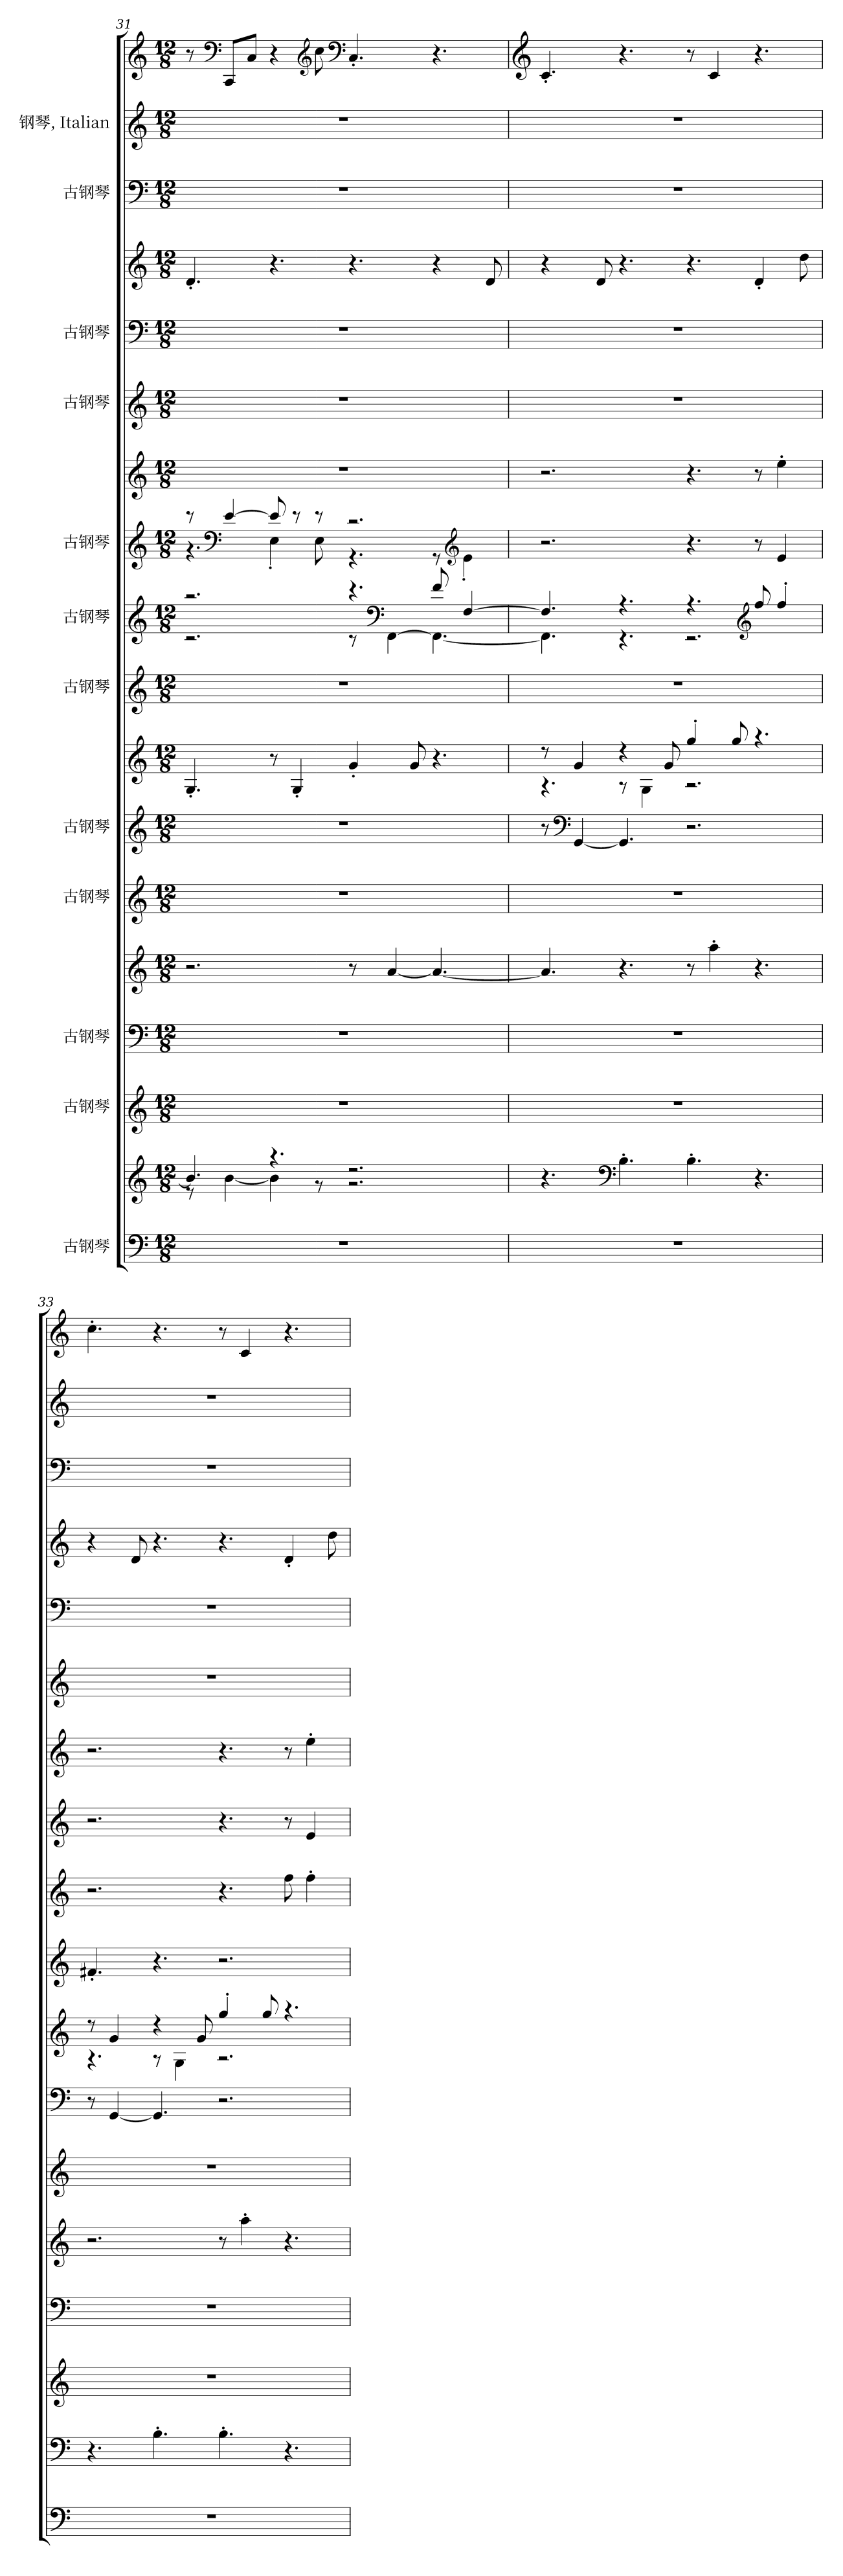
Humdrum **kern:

**kern	**kern	**kern	**kern	**kern	**kern	**kern	**kern	**kern	**kern	**kern	**kern	**kern	**kern	**kern	**kern	**kern	**kern
*part12	*part12	*part11	*part10	*part10	*part9	*part8	*part8	*part7	*part6	*part5	*part5	*part4	*part3	*part3	*part2	*part1	*part1
*staff18	*staff17	*staff16	*staff15	*staff14	*staff13	*staff12	*staff11	*staff10	*staff9	*staff8	*staff7	*staff6	*staff5	*staff4	*staff3	*staff2	*staff1
*I"古钢琴	*	*I"古钢琴	*I"古钢琴	*	*I"古钢琴	*I"古钢琴	*	*I"古钢琴	*I"古钢琴	*I"古钢琴	*	*I"古钢琴	*I"古钢琴	*	*I"古钢琴	*I"钢琴, Italian	*
!!LO:PB:g=z
*clefF4	*clefG2	*clefG2	*clefF4	*clefG2	*clefG2	*clefG2	*clefG2	*clefG2	*clefG2	*clefG2	*clefG2	*clefG2	*clefF4	*clefG2	*clefF4	*clefG2	*clefG2
*k[]	*k[]	*k[]	*k[]	*k[]	*k[]	*k[]	*k[]	*k[]	*k[]	*k[]	*k[]	*k[]	*k[]	*k[]	*k[]	*k[]	*k[]
*M12/8	*M12/8	*M12/8	*M12/8	*M12/8	*M12/8	*M12/8	*M12/8	*M12/8	*M12/8	*M12/8	*M12/8	*M12/8	*M12/8	*M12/8	*M12/8	*M12/8	*M12/8
=31	=31	=31	=31	=31	=31	=31	=31	=31	=31	=31	=31	=31	=31	=31	=31	=31	=31
*	*^	*	*	*	*	*	*	*	*^	*^	*	*	*	*	*	*	*
1.r	4.b/]	8r	1.r	1.r	2.r	1.r	1.r	4.G'/	1.r	2.r	2.r	8r	4.r	1.r	1.r	1.r	4.d'/	1.r	1.r	8r
*	*	*	*	*	*	*	*	*	*	*	*	*clefF4	*	*	*	*	*	*	*	*clefF4
.	.	[4b\	.	.	.	.	.	.	.	.	.	[4e/	.	.	.	.	.	.	.	8CC/L
.	.	.	.	.	.	.	.	.	.	.	.	.	.	.	.	.	.	.	.	8C/J
.	4.r	4b\]	.	.	.	.	.	8r	.	.	.	8e/]	4E'\	.	.	.	4.r	.	.	4r
.	.	.	.	.	.	.	.	4G'/	.	.	.	8r	.	.	.	.	.	.	.	.
*	*	*	*	*	*	*	*	*	*	*	*	*	*	*	*	*	*	*	*	*clefG2
.	.	8r	.	.	.	.	.	.	.	.	.	8r	8E\	.	.	.	.	.	.	8cc\
*	*	*	*	*	*	*	*	*	*	*	*	*	*	*	*	*	*	*	*	*clefF4
.	2.r	2.r	.	.	8r	.	.	4g'/	.	4.r	8r	2.r	4.r	.	.	.	4.r	.	.	4.C'/
*	*	*	*	*	*	*	*	*	*	*clefF4	*	*	*	*	*	*	*	*	*	*
.	.	.	.	.	[4a/	.	.	.	.	.	[4FF\	.	.	.	.	.	.	.	.	.
.	.	.	.	.	.	.	.	8g/	.	.	.	.	.	.	.	.	.	.	.	.
.	.	.	.	.	4.a/_	.	.	4.r	.	8f/	4.FF\_	.	8r	.	.	.	4r	.	.	4.r
*	*	*	*	*	*	*	*	*	*	*	*	*clefG2	*	*	*	*	*	*	*	*
.	.	.	.	.	.	.	.	.	.	[4F/	.	.	4e'\	.	.	.	.	.	.	.
.	.	.	.	.	.	.	.	.	.	.	.	.	.	.	.	.	8d/	.	.	.
*	*v	*v	*	*	*	*	*	*	*	*	*	*v	*v	*	*	*	*	*	*	*
=32	=32	=32	=32	=32	=32	=32	=32	=32	=32	=32	=32	=32	=32	=32	=32	=32	=32	=32
*	*	*	*	*	*	*	*	*	*	*	*	*	*	*	*	*	*	*clefG2
*	*	*	*	*	*	*	*^	*	*	*	*	*	*	*	*	*	*	*
1.r	4.r	1.r	1.r	4.a/]	1.r	8r	8r	4.r	1.r	4.F/]	4.FF\]	2.r	2.r	1.r	1.r	4r	1.r	1.r	4.c'/
*	*	*	*	*	*	*clefF4	*	*	*	*	*	*	*	*	*	*	*	*	*
.	.	.	.	.	.	[4GG/	4g/	.	.	.	.	.	.	.	.	.	.	.	.
.	.	.	.	.	.	.	.	.	.	.	.	.	.	.	.	8d/	.	.	.
*	*clefF4	*	*	*	*	*	*	*	*	*	*	*	*	*	*	*	*	*	*
.	4.B'\	.	.	4.r	.	4.GG/]	4r	8r	.	4.r	4.r	.	.	.	.	4.r	.	.	4.r
.	.	.	.	.	.	.	.	4G\	.	.	.	.	.	.	.	.	.	.	.
.	.	.	.	.	.	.	8g/	.	.	.	.	.	.	.	.	.	.	.	.
.	4.B'\	.	.	8r	.	2.r	4gg'/	2.r	.	4.r	2.r	4.r	4.r	.	.	4.r	.	.	8r
.	.	.	.	4aa'\	.	.	.	.	.	.	.	.	.	.	.	.	.	.	4c/
.	.	.	.	.	.	.	8gg/	.	.	.	.	.	.	.	.	.	.	.	.
*	*	*	*	*	*	*	*	*	*	*clefG2	*	*	*	*	*	*	*	*	*
.	4.r	.	.	4.r	.	.	4.r	.	.	8ff/	.	8r	8r	.	.	4d'/	.	.	4.r
.	.	.	.	.	.	.	.	.	.	4ff'/	.	4e/	4ee'\	.	.	.	.	.	.
.	.	.	.	.	.	.	.	.	.	.	.	.	.	.	.	8dd\	.	.	.
*	*	*	*	*	*	*	*	*	*	*v	*v	*	*	*	*	*	*	*	*
!!LO:PB:g=z
=33	=33	=33	=33	=33	=33	=33	=33	=33	=33	=33	=33	=33	=33	=33	=33	=33	=33	=33
1.r	4.r	1.r	1.r	2.r	1.r	8r	8r	4.r	4.f#X'/	2.r	2.r	2.r	1.r	1.r	4r	1.r	1.r	4.cc'\
.	.	.	.	.	.	[4GG/	4g/	.	.	.	.	.	.	.	.	.	.	.
.	.	.	.	.	.	.	.	.	.	.	.	.	.	.	8d/	.	.	.
.	4.B'\	.	.	.	.	4.GG/]	4r	8r	4.r	.	.	.	.	.	4.r	.	.	4.r
.	.	.	.	.	.	.	.	4G\	.	.	.	.	.	.	.	.	.	.
.	.	.	.	.	.	.	8g/	.	.	.	.	.	.	.	.	.	.	.
.	4.B'\	.	.	8r	.	2.r	4gg'/	2.r	2.r	4.r	4.r	4.r	.	.	4.r	.	.	8r
.	.	.	.	4aa'\	.	.	.	.	.	.	.	.	.	.	.	.	.	4c/
.	.	.	.	.	.	.	8gg/	.	.	.	.	.	.	.	.	.	.	.
.	4.r	.	.	4.r	.	.	4.r	.	.	8ff\	8r	8r	.	.	4d'/	.	.	4.r
.	.	.	.	.	.	.	.	.	.	4ff'\	4e/	4ee'\	.	.	.	.	.	.
.	.	.	.	.	.	.	.	.	.	.	.	.	.	.	8dd\	.	.	.
*	*	*	*	*	*	*	*v	*v	*	*	*	*	*	*	*	*	*	*
=	=	=	=	=	=	=	=	=	=	=	=	=	=	=	=	=	=
*-	*-	*-	*-	*-	*-	*-	*-	*-	*-	*-	*-	*-	*-	*-	*-	*-	*-
